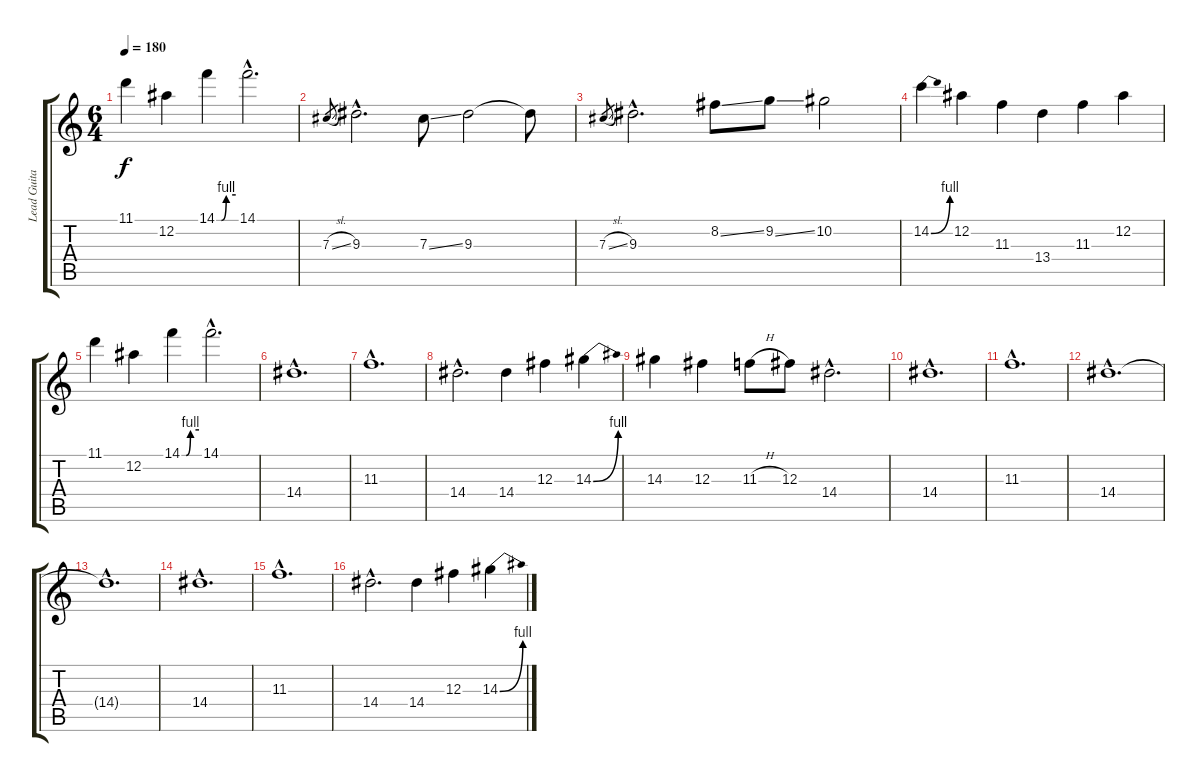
\track ("Lead Guitar" "Lead Guita") {instrument distortionguitar}
\staff {score tabs}
\tuning (Eb4 Bb3 Gb3 Db3 Ab2 Eb2) {hide}
\ts (6 4)
\tempo 180
\clef g2
\ks c
11.1.4{dy f} 12.2.4 14.1{be (custom 0 0 15 0 30 4 60 4)}.4 14.1{hac}.2{d} |
7.3{sl}.8{gr} 9.3{hac}.2{d} 7.3{ss}.8 9.3.2 9.3{t}.8 |
7.3{sl}.8{gr} 9.3{hac}.2{d} 8.2{ss}.8 9.2{ss}.8 10.2.2 |
14.2{be (bend 0 0 60 4)}.4 12.2.4 11.3.4 13.4.4 11.3.4 12.2.4 |
11.1.4 12.2.4 14.1{be (custom 0 0 15 0 30 4 60 4)}.4 14.1{hac}.2{d} |
14.4{hac}.1{d} |
11.3{hac}.1{d} |
14.4{hac}.2{d} 14.4.4 12.3.4 14.3{be (bend 0 0 60 4)}.4 |
14.3.4 12.3.4 11.3{h}.8 12.3.8 14.4{hac}.2{d} |
14.4{hac}.1{d} |
11.3{hac}.1{d} |
14.4{hac}.1{d} |
14.4{hac t}.1{d} |
14.4{hac}.1{d} |
11.3{hac}.1{d} |
14.4{hac}.2{d} 14.4.4 12.3.4 14.3{be (bend 0 0 60 4)}.4
